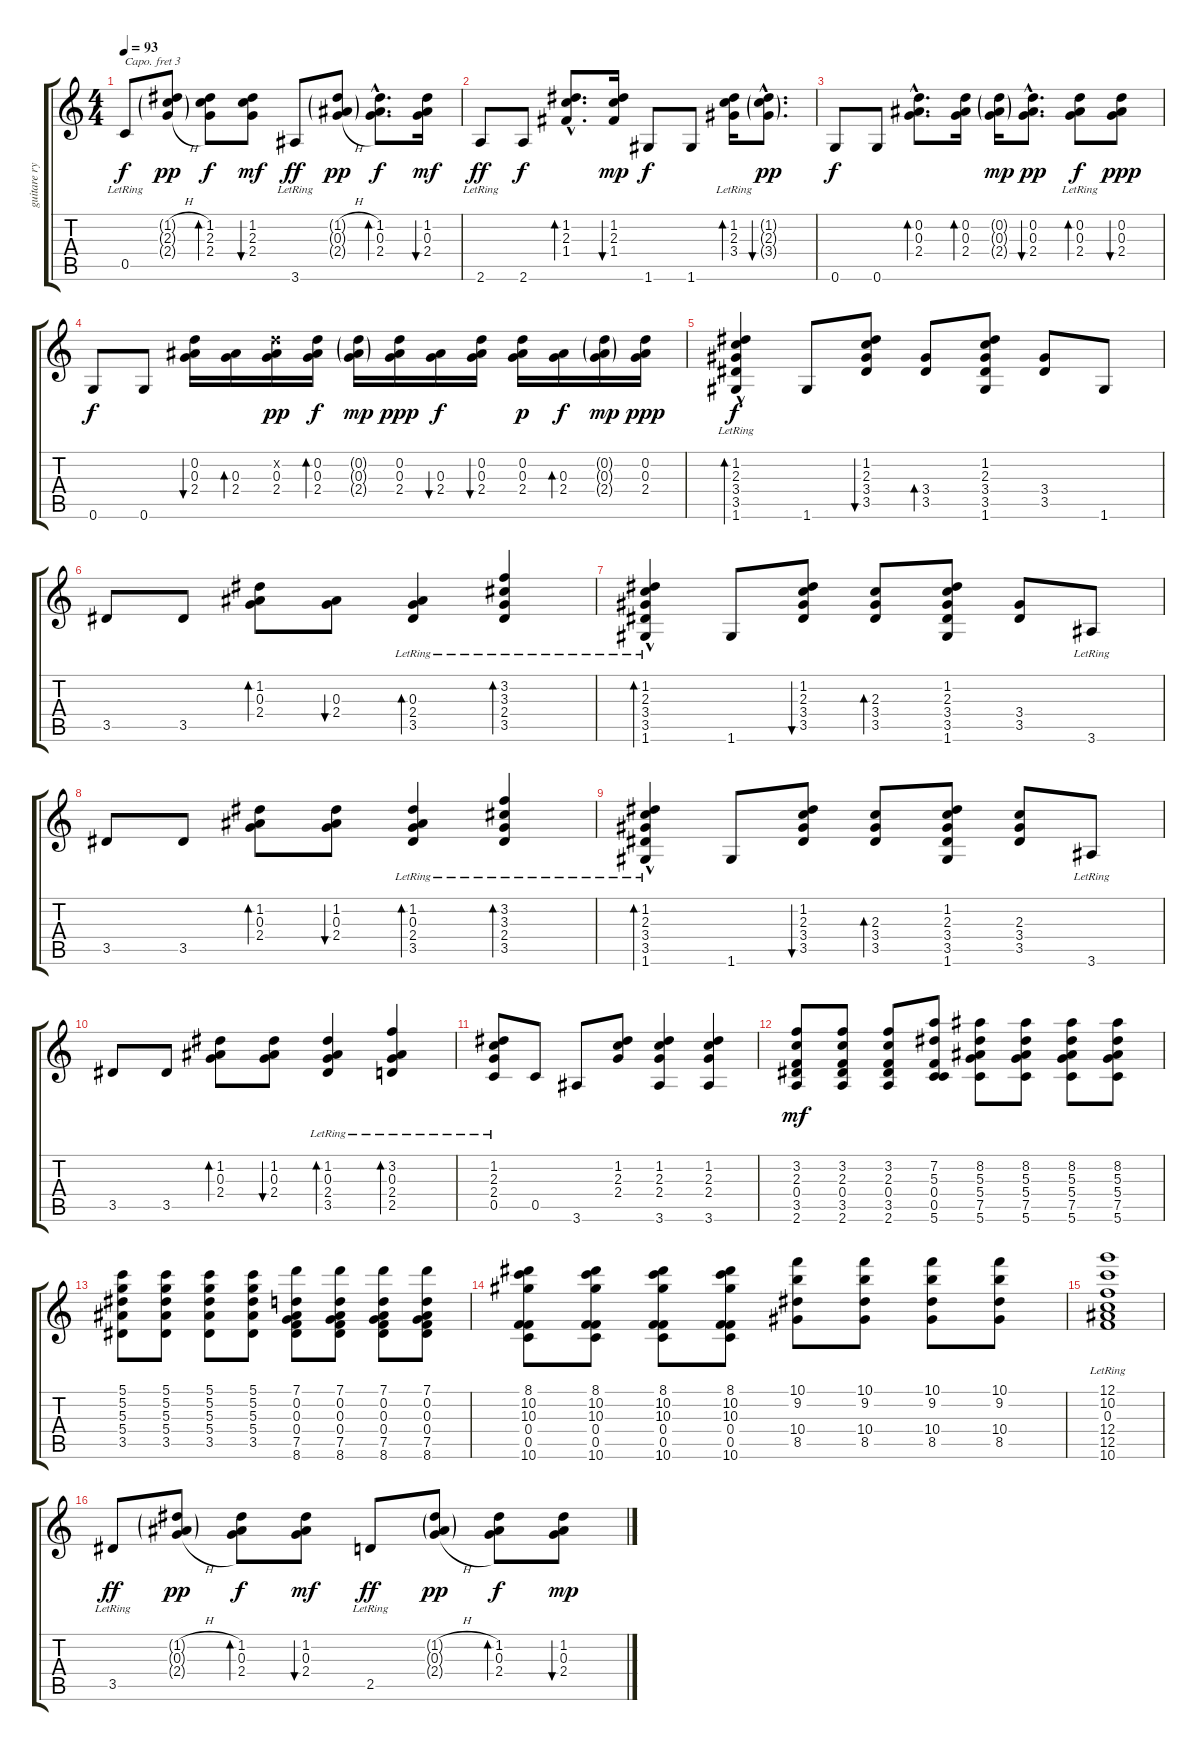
\track ("guitare rythmique" "guitare ry") {instrument acousticguitarsteel}
\staff {score tabs}
\capo 3
\tuning (E4 B3 G3 D3 A2 E2) {hide}
\ts (4 4)
\tempo 93
\clef g2
\ks c
0.5{lr}.8{dy f} (1.2{h g} 2.3{h g} 2.4{h g}).8{dy pp} (1.2 2.3 2.4).8{bd 30 dy f} (1.2 2.3 2.4).8{bu 30 dy mf} 3.6{lr}.8{dy ff} (1.2{h g} 0.3{h g} 2.4{h g}).8{dy pp} (1.2{hac} 0.3{hac} 2.4{hac}).8{d bd 30 dy f} (1.2 0.3 2.4).16{bu 30 dy mf} |
2.6{lr}.8{dy ff} 2.6.8{dy f} (1.2{hac} 2.3{hac} 1.4{hac}).8{d bd 30} (1.2 2.3 1.4).16{bu 30 dy mp} 1.6.8{dy f} 1.6.8 (1.2{lr} 2.3{lr} 3.4{lr}).16{bd 30} (1.2{g hac} 2.3{g hac} 3.4{g hac}).8{d bu 30 dy pp} |
0.6.8{dy f} 0.6.8 (0.2{hac} 0.3{hac} 2.4{hac}).8{d bd 30} (0.2 0.3 2.4).16{bd 30} (0.2{g} 0.3{g} 2.4{g}).16{dy mp} (0.2{hac} 0.3{hac} 2.4{hac}).8{d bu 30 dy pp} (0.2{lr} 0.3{lr} 2.4{lr}).8{bd 30 dy f} (0.2 0.3 2.4).8{bu 30 dy ppp} |
0.6.8{dy f} 0.6.8 (0.2 0.3 2.4).16{bu 30} (0.3 2.4).16{bd 30} (0.2{x} 0.3 2.4).16{dy pp} (0.2 0.3 2.4).16{bd 30 dy f} (0.2{g} 0.3{g} 2.4{g}).16{dy mp} (0.2 0.3 2.4).16{dy ppp} (0.3 2.4).16{bu 30 dy f} (0.2 0.3 2.4).16{bu 30} (0.2 0.3 2.4).16{dy p} (0.3 2.4).16{bd 30 dy f} (0.2{g} 0.3{g} 2.4{g}).16{dy mp} (0.2 0.3 2.4).16{dy ppp} |
(1.2{lr} 2.3{lr} 3.4{lr} 3.5{hac lr} 1.6{lr}).4{bd 30 dy f} 1.6.8 (1.2 2.3 3.4 3.5).8{bu 30} (3.4 3.5).8{bd 30} (1.2 2.3 3.4 3.5 1.6).8 (3.4 3.5).8 1.6.8 |
3.5.8 3.5.8 (1.2 0.3 2.4).8{bd 30} (0.3 2.4).8{bu 30} (0.3{lr} 2.4{lr} 3.5{lr}).4{bd 30} (3.2{lr} 3.3{lr} 2.4{lr} 3.5{lr}).4{bd 30} |
(1.2{lr} 2.3{lr} 3.4{lr} 3.5{hac lr} 1.6{lr}).4{bd 30} 1.6.8 (1.2 2.3 3.4 3.5).8{bu 30} (2.3 3.4 3.5).8{bd 30} (1.2 2.3 3.4 3.5 1.6).8 (3.4 3.5).8 3.6{lr}.8 |
3.5.8 3.5.8 (1.2 0.3 2.4).8{bd 30} (1.2 0.3 2.4).8{bu 30} (1.2{lr} 0.3{lr} 2.4{lr} 3.5{lr}).4{bd 30} (3.2{lr} 3.3{lr} 2.4{lr} 3.5{lr}).4{bd 30} |
(1.2{lr} 2.3{lr} 3.4{lr} 3.5{hac lr} 1.6{lr}).4{bd 30} 1.6.8 (1.2 2.3 3.4 3.5).8{bu 30} (2.3 3.4 3.5).8{bd 30} (1.2 2.3 3.4 3.5 1.6).8 (2.3 3.4 3.5).8 3.6{lr}.8 |
3.5.8 3.5.8 (1.2 0.3 2.4).8{bd 30} (1.2 0.3 2.4).8{bu 30} (1.2{lr} 0.3{lr} 2.4{lr} 3.5{lr}).4{bd 30} (3.2{lr} 0.3{lr} 2.4{lr} 2.5{lr}).4{bd 30} |
(1.2{lr} 2.3{lr} 2.4{lr} 0.5{lr}).8 0.5.8 3.6.8 (1.2 2.3 2.4).8 (1.2 2.3 2.4 3.6).4 (1.2 2.3 2.4 3.6).4 |
(3.2 2.3 0.4 3.5 2.6).8{dy mf} (3.2 2.3 0.4 3.5 2.6).8 (3.2 2.3 0.4 3.5 2.6).8 (7.2 5.3 0.4 0.5 5.6).8 (8.2 5.3 5.4 7.5 5.6).8 (8.2 5.3 5.4 7.5 5.6).8 (8.2 5.3 5.4 7.5 5.6).8 (8.2 5.3 5.4 7.5 5.6).8 |
(5.1 5.2 5.3 5.4 3.5).8 (5.1 5.2 5.3 5.4 3.5).8 (5.1 5.2 5.3 5.4 3.5).8 (5.1 5.2 5.3 5.4 3.5).8 (7.1 0.2 0.3 0.4 7.5 8.6).8 (7.1 0.2 0.3 0.4 7.5 8.6).8 (7.1 0.2 0.3 0.4 7.5 8.6).8 (7.1 0.2 0.3 0.4 7.5 8.6).8 |
(8.1 10.2 10.3 0.4 0.5 10.6).8 (8.1 10.2 10.3 0.4 0.5 10.6).8 (8.1 10.2 10.3 0.4 0.5 10.6).8 (8.1 10.2 10.3 0.4 0.5 10.6).8 (10.1 9.2 10.4 8.5).8 (10.1 9.2 10.4 8.5).8 (10.1 9.2 10.4 8.5).8 (10.1 9.2 10.4 8.5).8 |
(12.1{lr} 10.2{lr} 0.3{lr} 12.4{lr} 12.5{lr} 10.6{lr}).1 |
3.5{lr}.8{dy ff} (1.2{h g} 0.3{h g} 2.4{h g}).8{dy pp} (1.2 0.3 2.4).8{bd 60 dy f} (1.2 0.3 2.4).8{bu 60 dy mf} 2.5{lr}.8{dy ff} (1.2{h g} 0.3{h g} 2.4{h g}).8{dy pp} (1.2 0.3 2.4).8{bd 60 dy f} (1.2 0.3 2.4).8{bu 60 dy mp}
